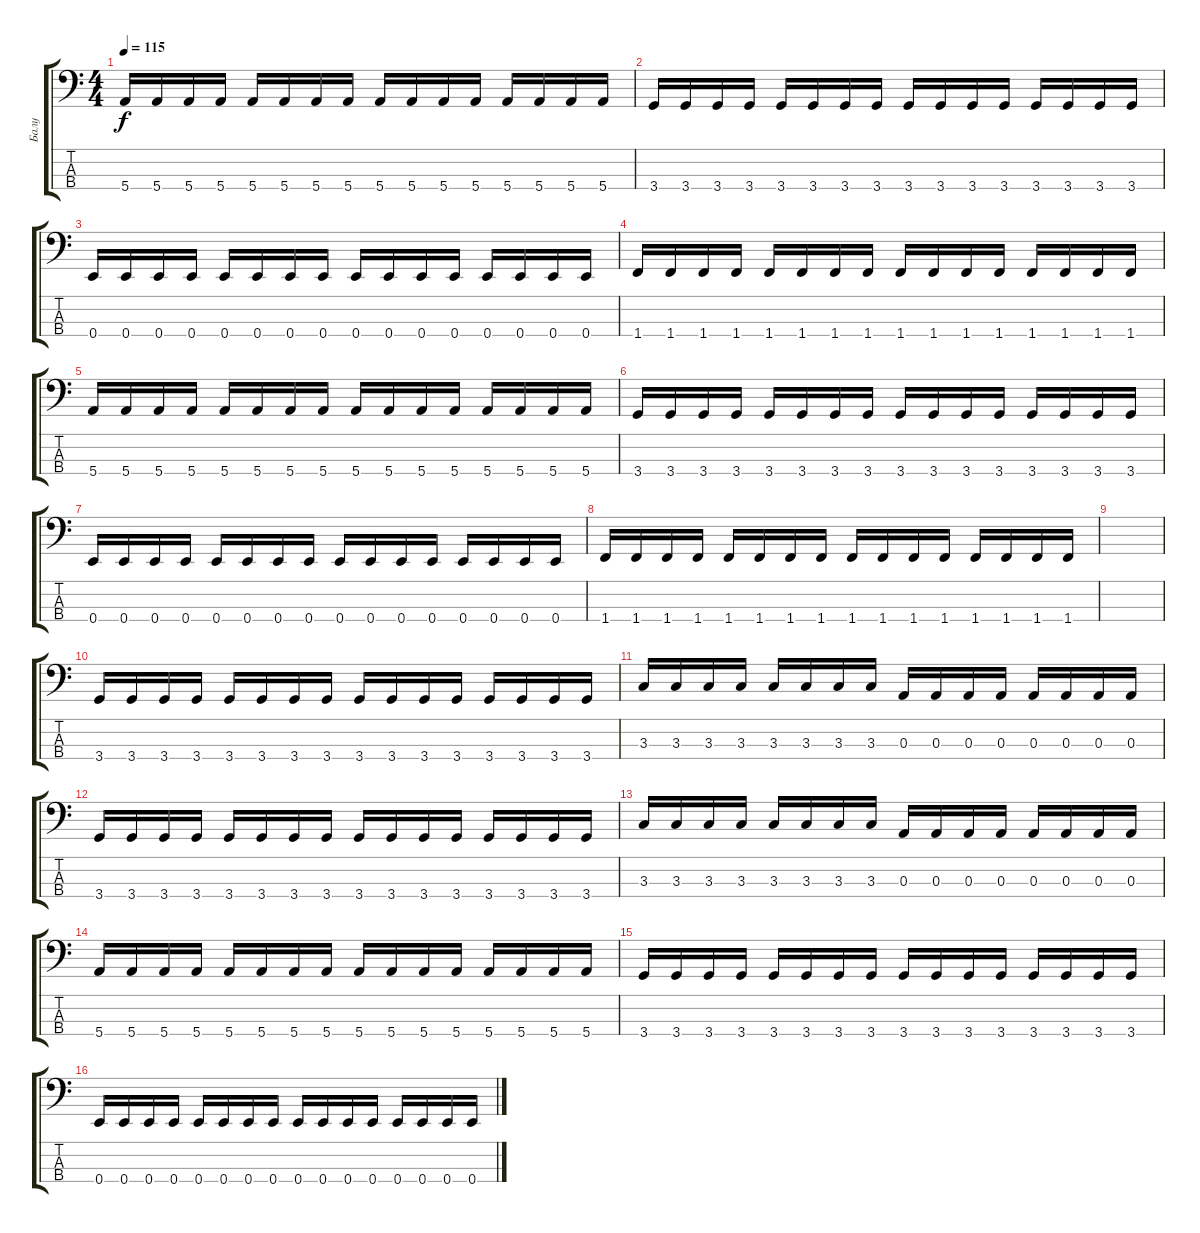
\track ("Балу" "Балу") {instrument acousticguitarnylon}
\staff {score tabs}
\tuning (G2 D2 A1 E1) {hide}
\ts (4 4)
\tempo 115
\clef f4
\ks c
5.4.16{dy f} 5.4.16 5.4.16 5.4.16 5.4.16 5.4.16 5.4.16 5.4.16 5.4.16 5.4.16 5.4.16 5.4.16 5.4.16 5.4.16 5.4.16 5.4.16 |
3.4.16 3.4.16 3.4.16 3.4.16 3.4.16 3.4.16 3.4.16 3.4.16 3.4.16 3.4.16 3.4.16 3.4.16 3.4.16 3.4.16 3.4.16 3.4.16 |
0.4.16 0.4.16 0.4.16 0.4.16 0.4.16 0.4.16 0.4.16 0.4.16 0.4.16 0.4.16 0.4.16 0.4.16 0.4.16 0.4.16 0.4.16 0.4.16 |
1.4.16 1.4.16 1.4.16 1.4.16 1.4.16 1.4.16 1.4.16 1.4.16 1.4.16 1.4.16 1.4.16 1.4.16 1.4.16 1.4.16 1.4.16 1.4.16 |
5.4.16 5.4.16 5.4.16 5.4.16 5.4.16 5.4.16 5.4.16 5.4.16 5.4.16 5.4.16 5.4.16 5.4.16 5.4.16 5.4.16 5.4.16 5.4.16 |
3.4.16 3.4.16 3.4.16 3.4.16 3.4.16 3.4.16 3.4.16 3.4.16 3.4.16 3.4.16 3.4.16 3.4.16 3.4.16 3.4.16 3.4.16 3.4.16 |
0.4.16 0.4.16 0.4.16 0.4.16 0.4.16 0.4.16 0.4.16 0.4.16 0.4.16 0.4.16 0.4.16 0.4.16 0.4.16 0.4.16 0.4.16 0.4.16 |
1.4.16 1.4.16 1.4.16 1.4.16 1.4.16 1.4.16 1.4.16 1.4.16 1.4.16 1.4.16 1.4.16 1.4.16 1.4.16 1.4.16 1.4.16 1.4.16 |
|
3.4.16 3.4.16 3.4.16 3.4.16 3.4.16 3.4.16 3.4.16 3.4.16 3.4.16 3.4.16 3.4.16 3.4.16 3.4.16 3.4.16 3.4.16 3.4.16 |
3.3.16 3.3.16 3.3.16 3.3.16 3.3.16 3.3.16 3.3.16 3.3.16 0.3.16 0.3.16 0.3.16 0.3.16 0.3.16 0.3.16 0.3.16 0.3.16 |
3.4.16 3.4.16 3.4.16 3.4.16 3.4.16 3.4.16 3.4.16 3.4.16 3.4.16 3.4.16 3.4.16 3.4.16 3.4.16 3.4.16 3.4.16 3.4.16 |
3.3.16 3.3.16 3.3.16 3.3.16 3.3.16 3.3.16 3.3.16 3.3.16 0.3.16 0.3.16 0.3.16 0.3.16 0.3.16 0.3.16 0.3.16 0.3.16 |
5.4.16 5.4.16 5.4.16 5.4.16 5.4.16 5.4.16 5.4.16 5.4.16 5.4.16 5.4.16 5.4.16 5.4.16 5.4.16 5.4.16 5.4.16 5.4.16 |
3.4.16 3.4.16 3.4.16 3.4.16 3.4.16 3.4.16 3.4.16 3.4.16 3.4.16 3.4.16 3.4.16 3.4.16 3.4.16 3.4.16 3.4.16 3.4.16 |
0.4.16 0.4.16 0.4.16 0.4.16 0.4.16 0.4.16 0.4.16 0.4.16 0.4.16 0.4.16 0.4.16 0.4.16 0.4.16 0.4.16 0.4.16 0.4.16
